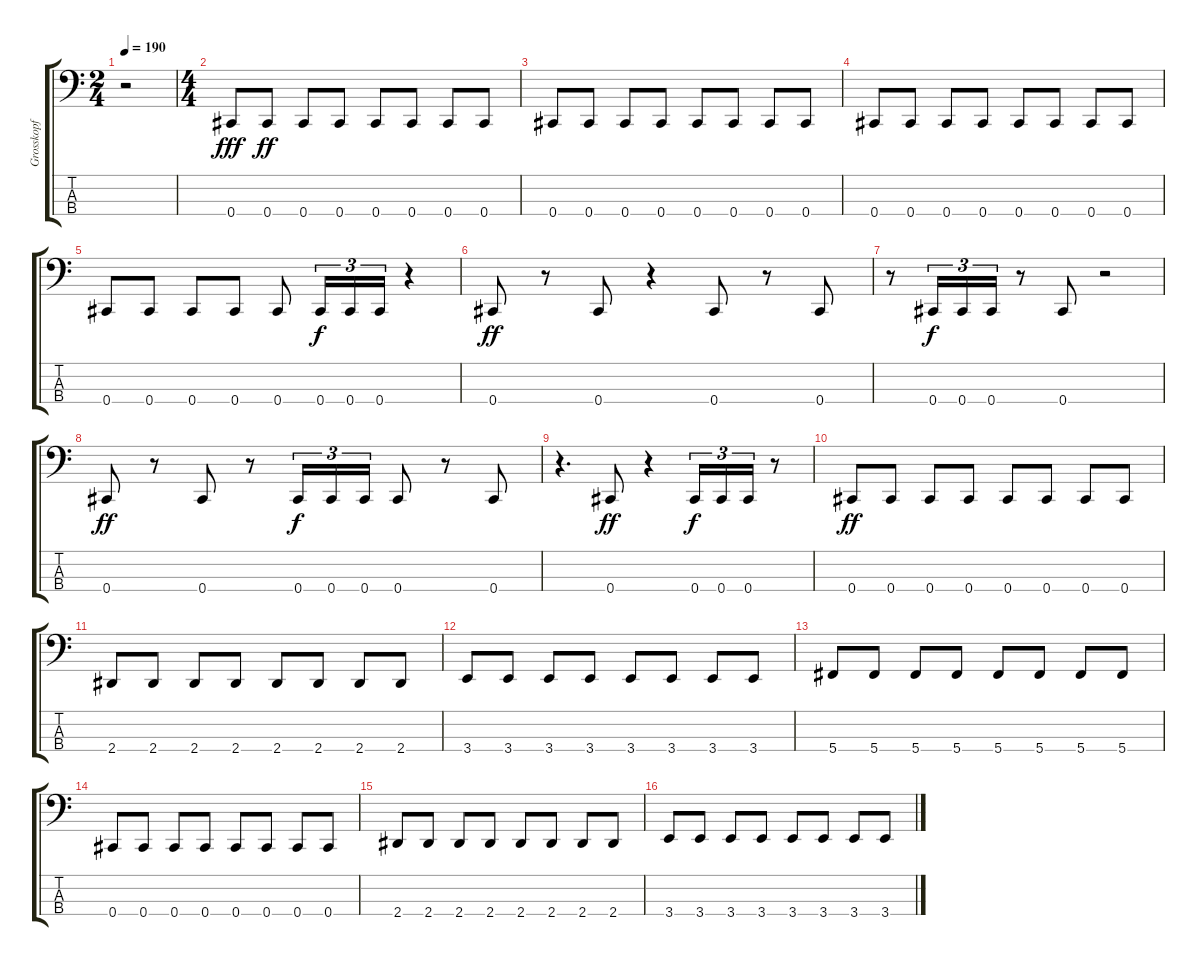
\track ("Grosskopf" "Grosskopf") {instrument electricbassfinger}
\staff {score tabs}
\tuning (Gb2 Db2 Ab1 Db1) {hide}
\ts (2 4)
\tempo 190
\clef f4
\ks c
r.2{dy fff instrument electricbassfinger} |
\ts (4 4)
0.4.8 0.4.8{dy ff} 0.4.8 0.4.8 0.4.8 0.4.8 0.4.8 0.4.8 |
0.4.8 0.4.8 0.4.8 0.4.8 0.4.8 0.4.8 0.4.8 0.4.8 |
0.4.8 0.4.8 0.4.8 0.4.8 0.4.8 0.4.8 0.4.8 0.4.8 |
0.4.8 0.4.8 0.4.8 0.4.8 0.4.8 0.4.16{tu (3 2) dy f} 0.4.16{tu (3 2)} 0.4.16{tu (3 2)} r.4 |
0.4.8{dy ff} r.8 0.4.8 r.4 0.4.8 r.8 0.4.8 |
r.8 0.4.16{tu (3 2) dy f} 0.4.16{tu (3 2)} 0.4.16{tu (3 2)} r.8 0.4.8 r.2 |
0.4.8{dy ff} r.8 0.4.8 r.8 0.4.16{tu (3 2) dy f} 0.4.16{tu (3 2)} 0.4.16{tu (3 2)} 0.4.8 r.8 0.4.8 |
r.4{d} 0.4.8{dy ff} r.4 0.4.16{tu (3 2) dy f} 0.4.16{tu (3 2)} 0.4.16{tu (3 2)} r.8 |
0.4.8{dy ff} 0.4.8 0.4.8 0.4.8 0.4.8 0.4.8 0.4.8 0.4.8 |
2.4.8 2.4.8 2.4.8 2.4.8 2.4.8 2.4.8 2.4.8 2.4.8 |
3.4.8 3.4.8 3.4.8 3.4.8 3.4.8 3.4.8 3.4.8 3.4.8 |
5.4.8 5.4.8 5.4.8 5.4.8 5.4.8 5.4.8 5.4.8 5.4.8 |
0.4.8 0.4.8 0.4.8 0.4.8 0.4.8 0.4.8 0.4.8 0.4.8 |
2.4.8 2.4.8 2.4.8 2.4.8 2.4.8 2.4.8 2.4.8 2.4.8 |
3.4.8 3.4.8 3.4.8 3.4.8 3.4.8 3.4.8 3.4.8 3.4.8
